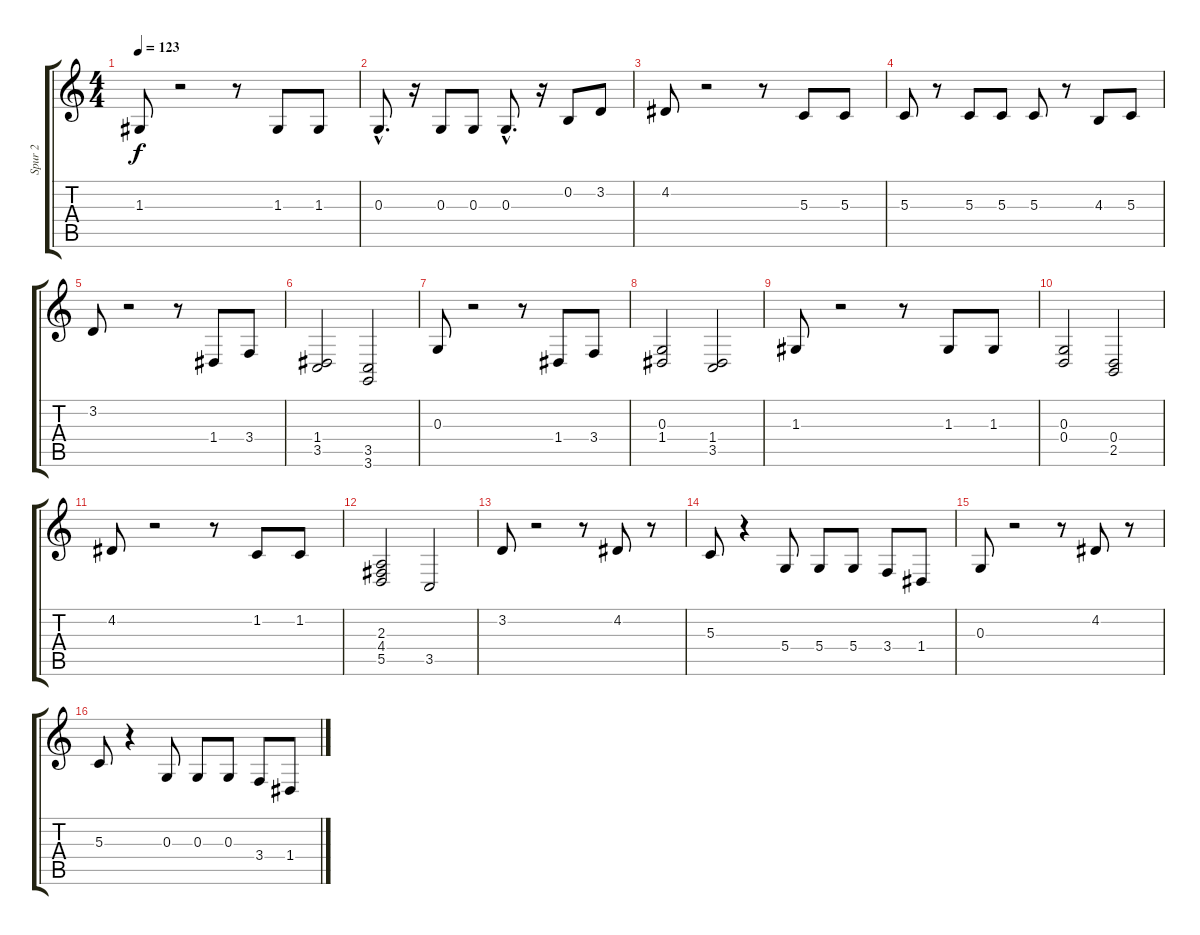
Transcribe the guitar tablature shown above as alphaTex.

\track ("Spur 2" "Spur 2") {instrument choiraahs}
\staff {score tabs}
\tuning (E4 B3 G3 D3 A2 E2) {hide}
\ts (4 4)
\tempo 123
\clef g2
\ks c
1.3.8{dy f} r.2 r.8 1.3.8 1.3.8 |
0.3{hac}.8{d} r.16 0.3.8 0.3.8 0.3{hac}.8{d} r.16 0.2.8 3.2.8 |
4.2.8 r.2 r.8 5.3.8 5.3.8 |
5.3.8 r.8 5.3.8 5.3.8 5.3.8 r.8 4.3.8 5.3.8 |
3.2.8 r.2 r.8 1.4.8 3.4.8 |
(1.4 3.5).2 (3.5 3.6).2 |
0.3.8 r.2 r.8 1.4.8 3.4.8 |
(0.3 1.4).2 (1.4 3.5).2 |
1.3.8 r.2 r.8 1.3.8 1.3.8 |
(0.3 0.4).2 (0.4 2.5).2 |
4.2.8 r.2 r.8 1.2.8 1.2.8 |
(2.3 4.4 5.5).2 3.5.2 |
3.2.8 r.2 r.8 4.2.8 r.8 |
5.3.8 r.4 5.4.8 5.4.8 5.4.8 3.4.8 1.4.8 |
0.3.8 r.2 r.8 4.2.8 r.8 |
5.3.8 r.4 0.3.8 0.3.8 0.3.8 3.4.8 1.4.8
